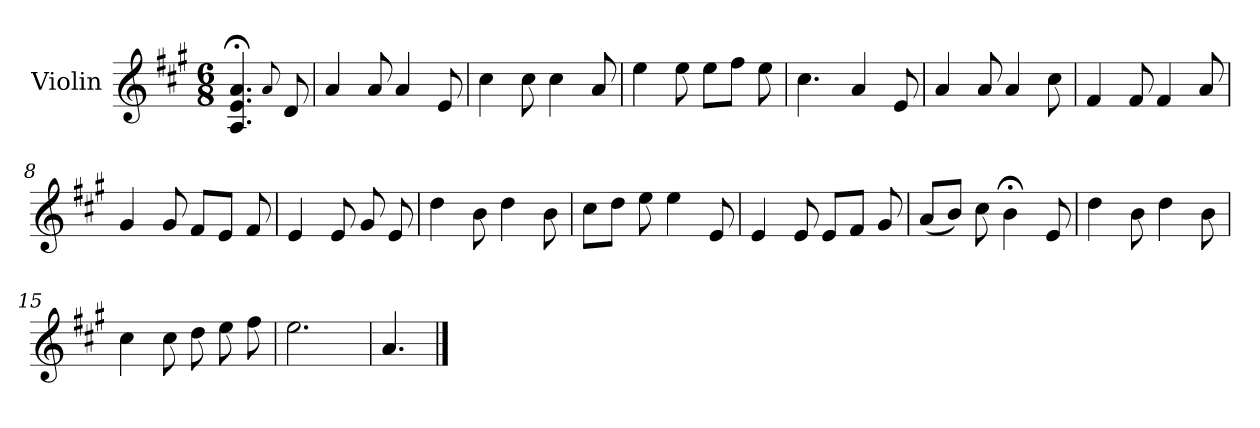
**kern
*part1
*staff1
*I"Violin
*I'Vln.
*clefG2
*k[f#c#g#]
*M6/8
=1
4.A;</ 4.e;</ 4.a;</
8qqa/
8d/
=2
4a/
8a/
4a/
8e/
=3
4cc#\
8cc#\
4cc#\
8a/
=4
4ee\
8ee\
8ee\L
8ff#\J
8ee\
=5
4.cc#\
4a/
8e/
=6
4a/
8a/
4a/
8cc#\
!!LO:LB:g=z
=7
4f#/
8f#/
4f#/
8a/
=8
4g#/
8g#/
8f#/L
8e/J
8f#/
=9
4e/
8e/
8g#/
8e/
=10
4dd\
8b\
4dd\
8b\
=11
8cc#\L
8dd\J
8ee\
4ee\
8e/
=12
4e/
8e/
8e/L
8f#/J
8g#/
!!LO:LB:g=z
=13
(<8a/L
8b/J)
8cc#\
4b;<\
8e/
=14
4dd\
8b\
4dd\
8b\
=15
4cc#\
8cc#\
8dd\
8ee\
8ff#\
=16
2.ee\
=17
4.a/
==
*-
